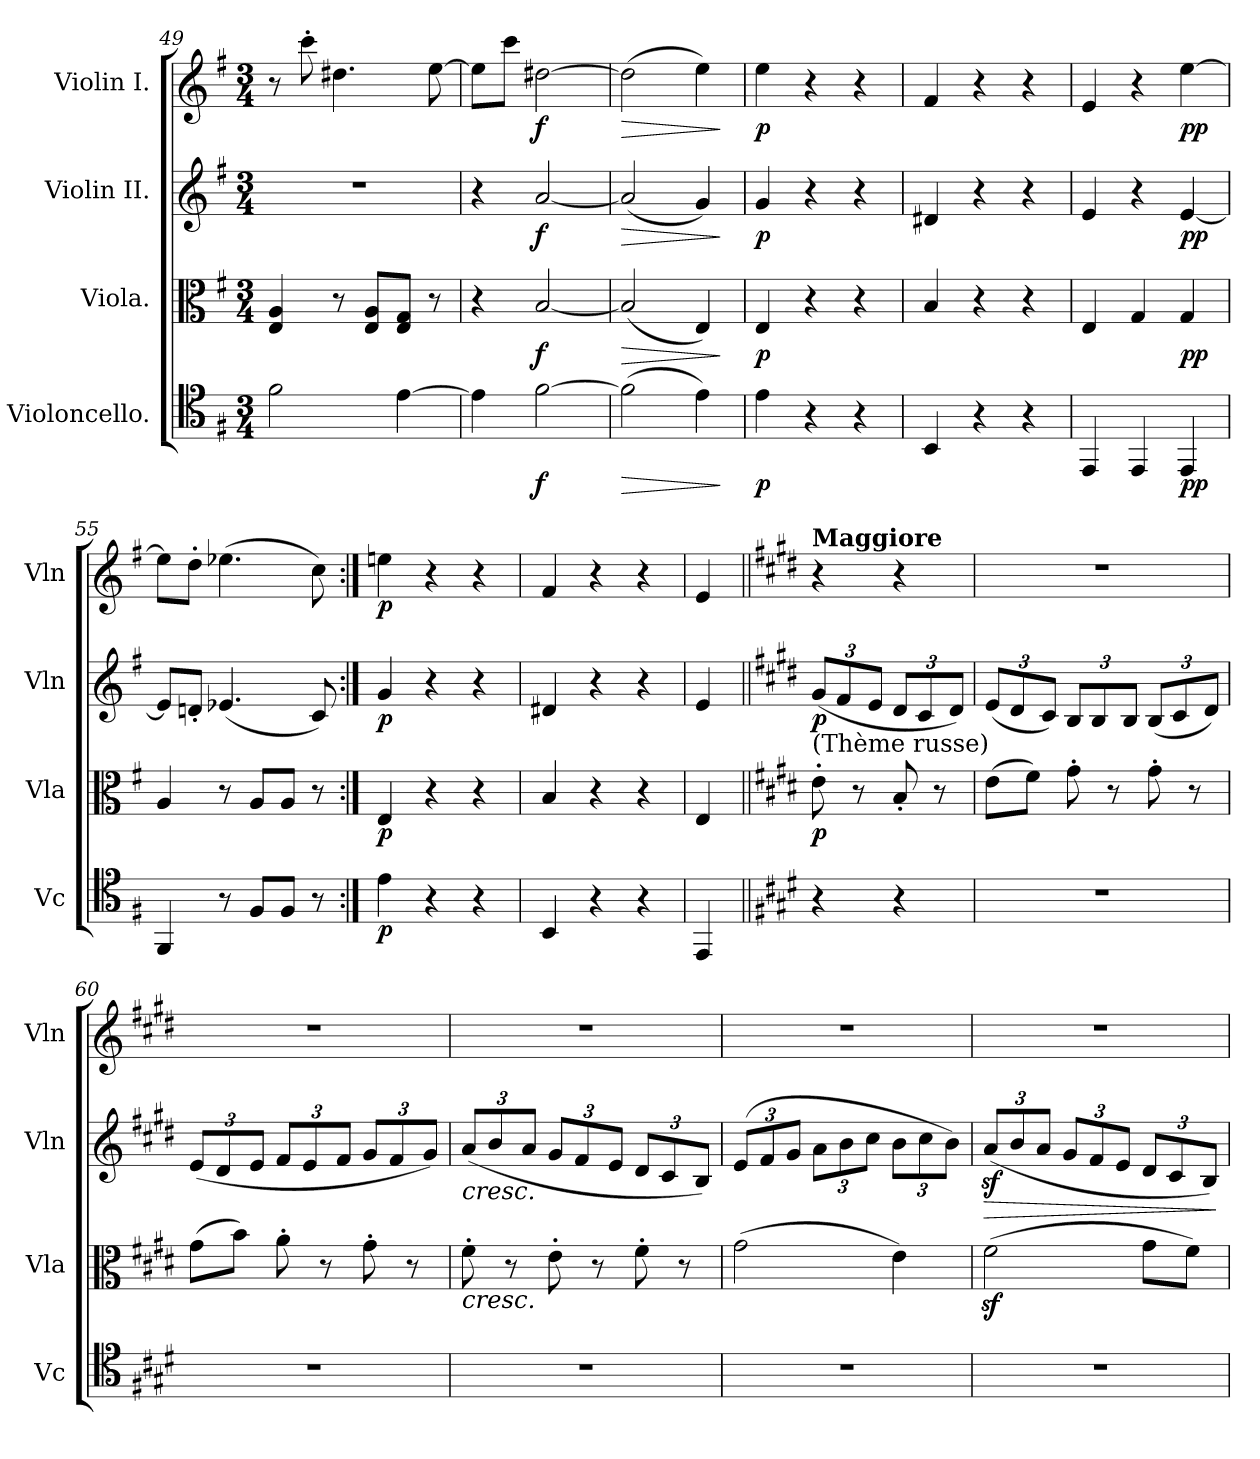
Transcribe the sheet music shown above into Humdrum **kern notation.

**kern	**dynam	**kern	**dynam	**kern	**dynam	**kern	**dynam
*part4	*part4	*part3	*part3	*part2	*part2	*part1	*part1
*staff4	*staff4	*staff3	*staff3	*staff2	*staff2	*staff1	*staff1
*I"Violoncello.	*	*I"Viola.	*	*I"Violin II.	*	*I"Violin I.	*
*I'Vc	*	*I'Vla	*	*I'Vln	*	*I'Vln	*
*clefC4	*	*clefC3	*	*clefG2	*	*clefG2	*
*k[f#]	*	*k[f#]	*	*k[f#]	*	*k[f#]	*
*M3/4	*	*M3/4	*	*M3/4	*	*M3/4	*
=49	=49	=49	=49	=49	=49	=49	=49
2f#	.	4E 4A	.	2.r	.	8r	.
.	.	.	.	.	.	8ccc'	.
.	.	8r	.	.	.	4.dd#X	.
.	.	8E 8AL	.	.	.	.	.
[4e	.	8E 8GJ	.	.	.	.	.
.	.	8r	.	.	.	[8ee	.
=50	=50	=50	=50	=50	=50	=50	=50
4e]	.	4r	.	4r	.	8eeL]	.
.	.	.	.	.	.	8cccJ	.
[2f#	f	[2B	f	[2a	f	[2dd#X	f
=51	=51	=51	=51	=51	=51	=51	=51
!	!LO:HP:b	!	!LO:HP:b	!	!LO:HP:b	!	!LO:HP:b
(2f#]	>	(2B]	>	(2a]	>	(2dd#]	>
4e)	.	4E)	.	4g)	.	4ee)	.
.	]	.	]	.	]	.	]
=52	=52	=52	=52	=52	=52	=52	=52
4e	p	4E	p	4g	p	4ee	p
4r	.	4r	.	4r	.	4r	.
4r	.	4r	.	4r	.	4r	.
=53	=53	=53	=53	=53	=53	=53	=53
4BB	.	4B	.	4d#X	.	4f#	.
4r	.	4r	.	4r	.	4r	.
4r	.	4r	.	4r	.	4r	.
=54	=54	=54	=54	=54	=54	=54	=54
4EE	.	4E	.	4e	.	4e	.
4EE	.	4G	.	4r	.	4r	.
4EE	pp	4G	pp	[4e	pp	[4ee	pp
=55	=55	=55	=55	=55	=55	=55	=55
4FF#	.	4A	.	8eL]	.	8eeL]	.
.	.	.	.	8dn'J	.	8dd'J	.
8r	.	8r	.	(4.e-X	.	(4.ee-X	.
8F#L	.	8AL	.	.	.	.	.
8F#J	.	8AJ	.	.	.	.	.
8r	.	8r	.	8c)	.	8cc)	.
=56:|!	=56:|!	=56:|!	=56:|!	=56:|!	=56:|!	=56:|!	=56:|!
4e	p	4E	p	4g	p	4een	p
4r	.	4r	.	4r	.	4r	.
4r	.	4r	.	4r	.	4r	.
=57	=57	=57	=57	=57	=57	=57	=57
4BB	.	4B	.	4d#X	.	4f#	.
4r	.	4r	.	4r	.	4r	.
4r	.	4r	.	4r	.	4r	.
=	=	=	=	=	=	=	=
4EE	.	4E	.	4e	.	4e	.
=58||	=58||	=58||	=58||	=58||	=58||	=58||	=58||
*k[f#c#g#d#]	*	*k[f#c#g#d#]	*	*k[f#c#g#d#]	*	*k[f#c#g#d#]	*
!	!	!	!	!	!	!LO:TX:a:B:t=Maggiore	!
!	!	!LO:TX:a:t=(Thème russe)	!	!	!	!	!
4r	.	8e'	p	(12g#L	p	4r	.
.	.	.	.	12f#	.	.	.
.	.	8r	.	.	.	.	.
.	.	.	.	12eJ	.	.	.
4r	.	8B'	.	12d#L	.	4r	.
.	.	.	.	12c#	.	.	.
.	.	8r	.	.	.	.	.
.	.	.	.	12d#J)	.	.	.
=59	=59	=59	=59	=59	=59	=59	=59
2.r	.	(8eL	.	(12eL	.	2.r	.
.	.	.	.	12d#	.	.	.
.	.	8f#J)	.	.	.	.	.
.	.	.	.	12c#J)	.	.	.
.	.	8g#'	.	12BL	.	.	.
.	.	.	.	12B	.	.	.
.	.	8r	.	.	.	.	.
.	.	.	.	12BJ	.	.	.
.	.	8g#'	.	(12BL	.	.	.
.	.	.	.	12c#	.	.	.
.	.	8r	.	.	.	.	.
.	.	.	.	12d#J)	.	.	.
=60	=60	=60	=60	=60	=60	=60	=60
2.r	.	(8g#L	.	(12eL	.	2.r	.
.	.	.	.	12d#	.	.	.
.	.	8bJ)	.	.	.	.	.
.	.	.	.	12eJ	.	.	.
.	.	8a'	.	12f#L	.	.	.
.	.	.	.	12e	.	.	.
.	.	8r	.	.	.	.	.
.	.	.	.	12f#J	.	.	.
.	.	8g#'	.	12g#L	.	.	.
.	.	.	.	12f#	.	.	.
.	.	8r	.	.	.	.	.
.	.	.	.	12g#J)	.	.	.
=61	=61	=61	=61	=61	=61	=61	=61
!	!	!	!	!LO:TX:b:i:t=cresc.	!	!	!
!	!	!LO:TX:b:i:t=cresc.	!	!	!	!	!
2.r	.	8f#'	.	(12aL	.	2.r	.
.	.	.	.	12b	.	.	.
.	.	8r	.	.	.	.	.
.	.	.	.	12aJ	.	.	.
.	.	8e'	.	12g#L	.	.	.
.	.	.	.	12f#	.	.	.
.	.	8r	.	.	.	.	.
.	.	.	.	12eJ	.	.	.
.	.	8f#'	.	12d#L	.	.	.
.	.	.	.	12c#	.	.	.
.	.	8r	.	.	.	.	.
.	.	.	.	12BJ)	.	.	.
=62	=62	=62	=62	=62	=62	=62	=62
2.r	.	(2g#	.	(12eL	.	2.r	.
.	.	.	.	12f#	.	.	.
.	.	.	.	12g#J	.	.	.
.	.	.	.	12aL	.	.	.
.	.	.	.	12b	.	.	.
.	.	.	.	12cc#J	.	.	.
.	.	4e)	.	12bL	.	.	.
.	.	.	.	12cc#	.	.	.
.	.	.	.	12bJ)	.	.	.
=63	=63	=63	=63	=63	=63	=63	=63
!	!	!	!	!	!LO:HP:b	!	!
2.r	.	(2f#z	.	(12azL	>	2.r	.
.	.	.	.	12b	.	.	.
.	.	.	.	12aJ	.	.	.
.	.	.	.	12g#L	.	.	.
.	.	.	.	12f#	.	.	.
.	.	.	.	12eJ	.	.	.
.	.	8g#L	.	12d#L	.	.	.
.	.	.	.	12c#	.	.	.
.	.	8f#J)	.	.	.	.	.
.	.	.	.	12BJ)	.	.	.
.	.	.	.	.	]	.	.
=	=	=	=	=	=	=	=
*-	*-	*-	*-	*-	*-	*-	*-
